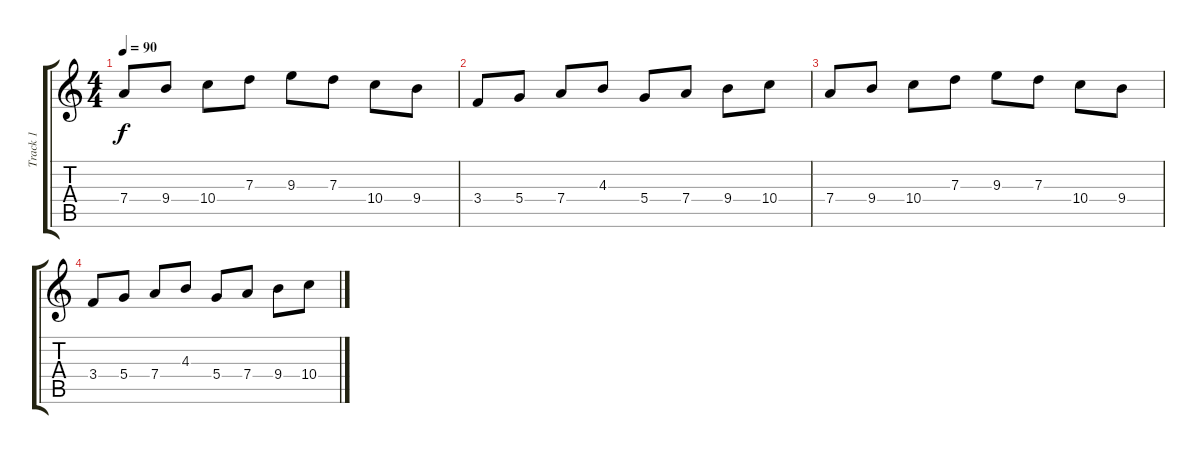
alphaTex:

\track ("Track 1" "Track 1") {instrument electricguitarclean}
\staff {score tabs}
\tuning (E4 B3 G3 D3 A2 E2) {hide}
\ts (4 4)
\tempo 90
\clef g2
\ks c
7.4.8{dy f} 9.4.8 10.4.8 7.3.8 9.3.8 7.3.8 10.4.8 9.4.8 |
3.4.8 5.4.8 7.4.8 4.3.8 5.4.8 7.4.8 9.4.8 10.4.8 |
7.4.8 9.4.8 10.4.8 7.3.8 9.3.8 7.3.8 10.4.8 9.4.8 |
3.4.8 5.4.8 7.4.8 4.3.8 5.4.8 7.4.8 9.4.8 10.4.8
